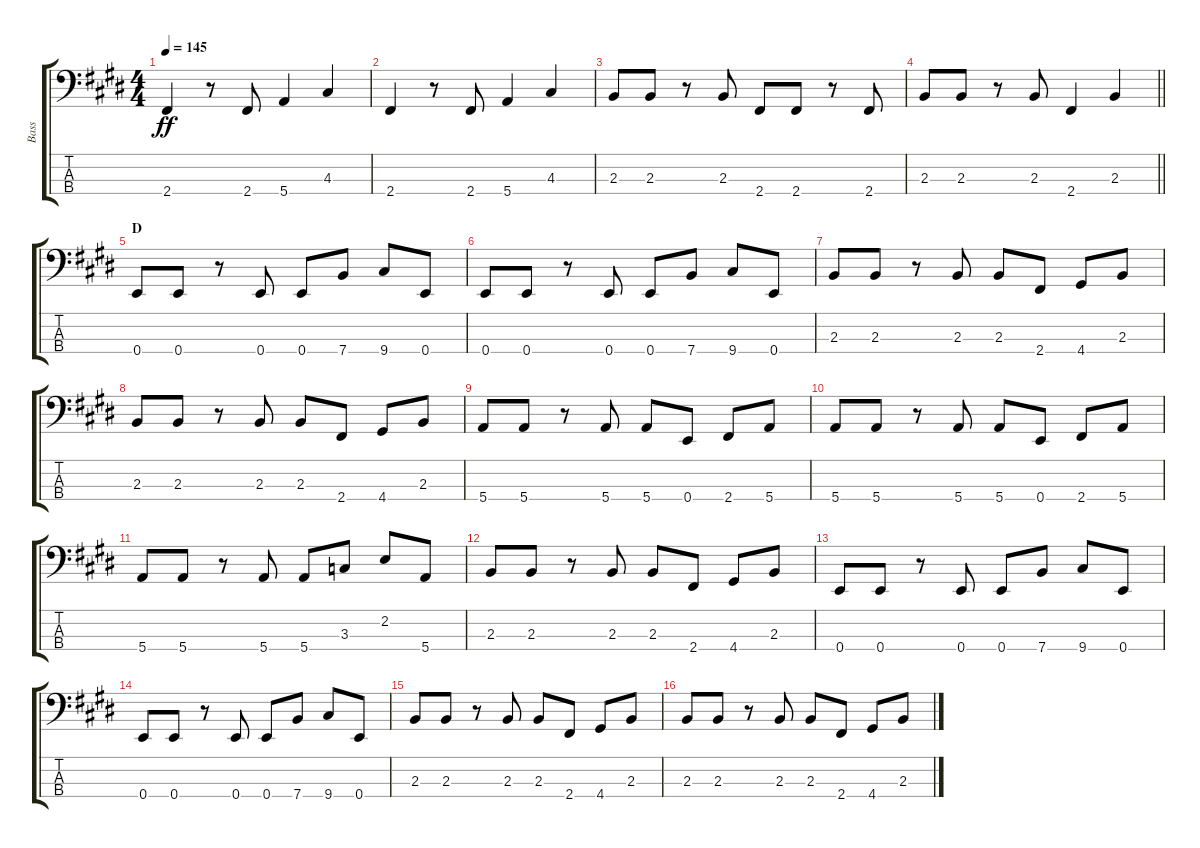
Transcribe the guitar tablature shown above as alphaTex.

\track ("Bass" "Bass") {instrument electricbasspick}
\staff {score tabs}
\tuning (G2 D2 A1 E1) {hide}
\ts (4 4)
\tempo 145
\clef f4
\ks e
2.4.4{dy ff} r.8 2.4.8 5.4.4 4.3.4 |
2.4.4 r.8 2.4.8 5.4.4 4.3.4 |
2.3.8 2.3.8 r.8 2.3.8 2.4.8 2.4.8 r.8 2.4.8 |
\barLineRight lightlight
2.3.8 2.3.8 r.8 2.3.8 2.4.4 2.3.4 |
\section ("" "D")
0.4.8 0.4.8 r.8 0.4.8 0.4.8 7.4.8 9.4.8 0.4.8 |
0.4.8 0.4.8 r.8 0.4.8 0.4.8 7.4.8 9.4.8 0.4.8 |
2.3.8 2.3.8 r.8 2.3.8 2.3.8 2.4.8 4.4.8 2.3.8 |
2.3.8 2.3.8 r.8 2.3.8 2.3.8 2.4.8 4.4.8 2.3.8 |
5.4.8 5.4.8 r.8 5.4.8 5.4.8 0.4.8 2.4.8 5.4.8 |
5.4.8 5.4.8 r.8 5.4.8 5.4.8 0.4.8 2.4.8 5.4.8 |
5.4.8 5.4.8 r.8 5.4.8 5.4.8 3.3.8 2.2.8 5.4.8 |
2.3.8 2.3.8 r.8 2.3.8 2.3.8 2.4.8 4.4.8 2.3.8 |
0.4.8 0.4.8 r.8 0.4.8 0.4.8 7.4.8 9.4.8 0.4.8 |
0.4.8 0.4.8 r.8 0.4.8 0.4.8 7.4.8 9.4.8 0.4.8 |
2.3.8 2.3.8 r.8 2.3.8 2.3.8 2.4.8 4.4.8 2.3.8 |
2.3.8 2.3.8 r.8 2.3.8 2.3.8 2.4.8 4.4.8 2.3.8
